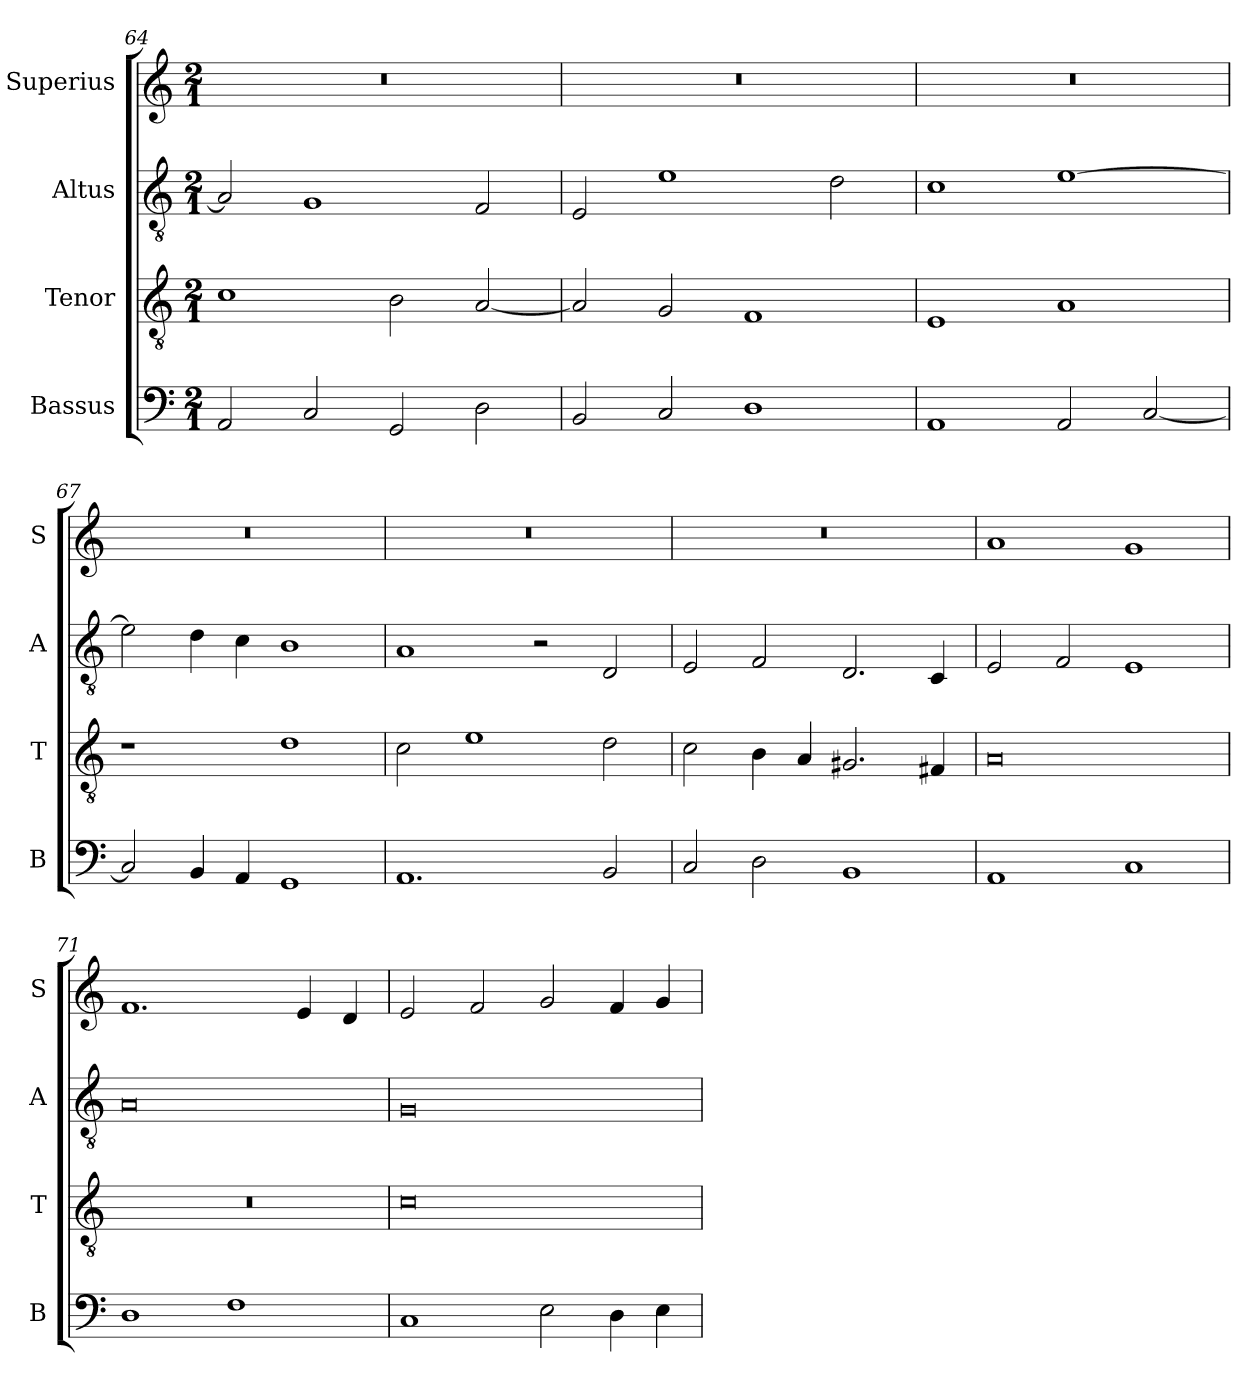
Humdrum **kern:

**kern	**kern	**kern	**kern
*part4	*part3	*part2	*part1
*staff4	*staff3	*staff2	*staff1
*I"Bassus	*I"Tenor	*I"Altus	*I"Superius
*I'B	*I'T	*I'A	*I'S
*clefF4	*clefGv2	*clefGv2	*clefG2
*k[]	*k[]	*k[]	*k[]
*M2/1	*M2/1	*M2/1	*M2/1
=64	=64	=64	=64
2AA/	1c	2A/]	0r
2C/	.	1G	.
2GG/	2B\	.	.
2D\	[2A/	2F/	.
=65	=65	=65	=65
2BB/	2A/]	2E/	0r
2C/	2G/	1e	.
1D	1F	.	.
.	.	2d\	.
=66	=66	=66	=66
1AA	1E	1c	0r
2AA/	1A	[1e	.
[2C/	.	.	.
=67	=67	=67	=67
2C/]	1r	2e\]	0r
4BB/	.	4d\	.
4AA/	.	4c\	.
1GG	1d	1B	.
=68	=68	=68	=68
1.AA	2c\	1A	0r
.	1e	.	.
.	.	2r	.
2BB/	2d\	2D/	.
=69	=69	=69	=69
2C/	2c\	2E/	0r
2D\	4B\	2F/	.
.	4A/	.	.
1BB	2.G#X/	2.D/	.
.	4F#X/	4C/	.
=70	=70	=70	=70
1AA	0A	2E/	1a
.	.	2F/	.
1C	.	1E	1g
=71	=71	=71	=71
1D	0r	0A	1.f
1F	.	.	.
.	.	.	4e/
.	.	.	4d/
=72	=72	=72	=72
1C	0c	0G	2e/
.	.	.	2f/
2E\	.	.	2g/
4D\	.	.	4f/
4E\	.	.	4g/
=	=	=	=
*-	*-	*-	*-
